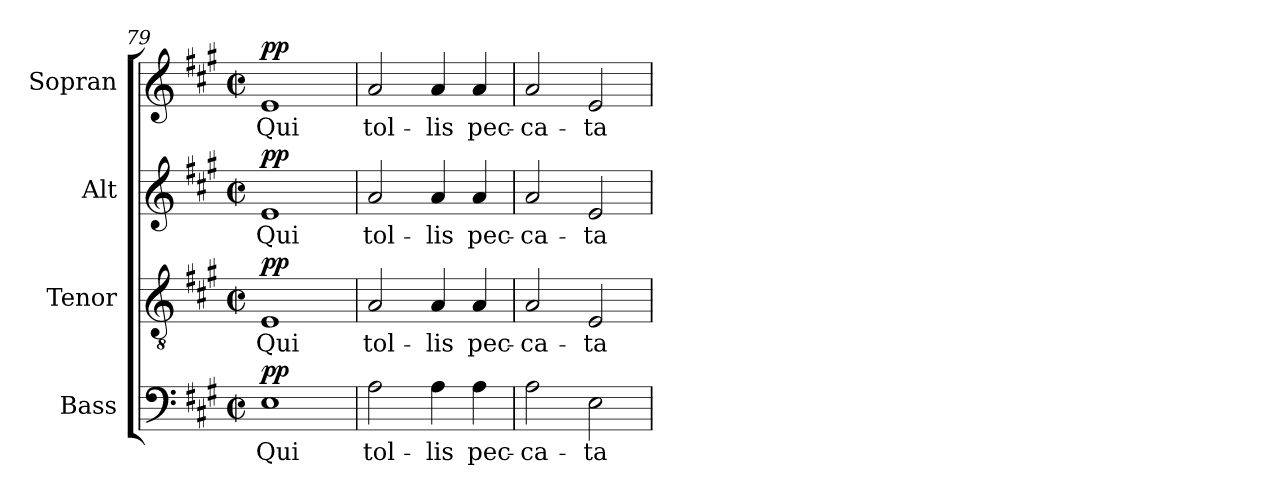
**kern	**text	**dynam	**kern	**text	**dynam	**kern	**text	**dynam	**kern	**text	**dynam
*part4	*part4	*part4	*part3	*part3	*part3	*part2	*part2	*part2	*part1	*part1	*part1
*staff4	*staff4	*staff4	*staff3	*staff3	*staff3	*staff2	*staff2	*staff2	*staff1	*staff1	*staff1
*I"Bass	*	*	*I"Tenor	*	*	*I"Alt	*	*	*I"Sopran	*	*
*I'B.	*	*	*I'T.	*	*	*I'A.	*	*	*I'S.	*	*
*clefF4	*	*	*clefGv2	*	*	*clefG2	*	*	*clefG2	*	*
*k[f#c#g#]	*	*	*k[f#c#g#]	*	*	*k[f#c#g#]	*	*	*k[f#c#g#]	*	*
*A:	*	*	*A:	*	*	*A:	*	*	*A:	*	*
*M2/2	*	*	*M2/2	*	*	*M2/2	*	*	*M2/2	*	*
*met(c|)	*	*	*met(c|)	*	*	*met(c|)	*	*	*met(c|)	*	*
=79	=79	=79	=79	=79	=79	=79	=79	=79	=79	=79	=79
!	!LO:LY:b	!LO:DY:a	!	!LO:LY:b	!LO:DY:a	!	!LO:LY:b	!LO:DY:a	!	!LO:LY:b	!LO:DY:a
1E	Qui	pp	1E	Qui	pp	1e	Qui	pp	1e	Qui	pp
!!LO:PB:g=z
=80	=80	=80	=80	=80	=80	=80	=80	=80	=80	=80	=80
!	!LO:LY:b	!	!	!LO:LY:b	!	!	!LO:LY:b	!	!	!LO:LY:b	!
2A\	tol-	.	2A/	tol-	.	2a/	tol-	.	2a/	tol-	.
!	!LO:LY:b	!	!	!LO:LY:b	!	!	!LO:LY:b	!	!	!LO:LY:b	!
4A\	-lis	.	4A/	-lis	.	4a/	-lis	.	4a/	-lis	.
!	!LO:LY:b	!	!	!LO:LY:b	!	!	!LO:LY:b	!	!	!LO:LY:b	!
4A\	pec-	.	4A/	pec-	.	4a/	pec-	.	4a/	pec-	.
=81	=81	=81	=81	=81	=81	=81	=81	=81	=81	=81	=81
!	!LO:LY:b	!	!	!LO:LY:b	!	!	!LO:LY:b	!	!	!LO:LY:b	!
2A\	-ca-	.	2A/	-ca-	.	2a/	-ca-	.	2a/	-ca-	.
!	!LO:LY:b	!	!	!LO:LY:b	!	!	!LO:LY:b	!	!	!LO:LY:b	!
2E\	-ta	.	2E/	-ta	.	2e/	-ta	.	2e/	-ta	.
=	=	=	=	=	=	=	=	=	=	=	=
*-	*-	*-	*-	*-	*-	*-	*-	*-	*-	*-	*-
